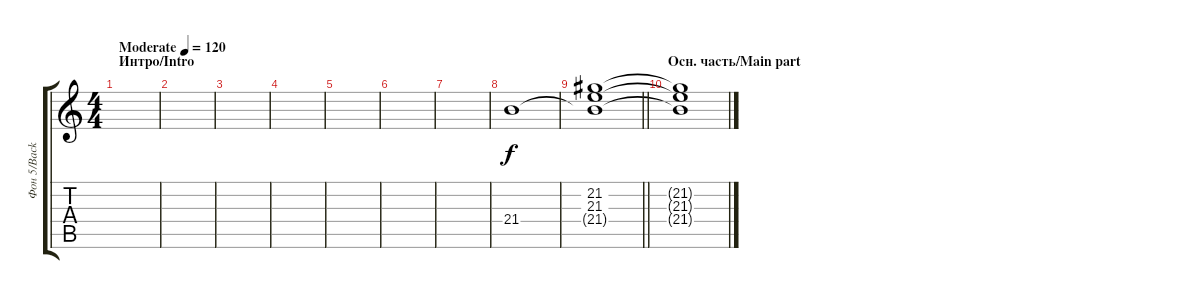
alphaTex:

\track ("Фон 5/Background 5" "Фон 5/Back") {instrument seashore}
\staff {score tabs}
\tuning (E4 B3 G3 D3 A2 E2) {hide}
\ts (4 4)
\section ("" "Интро/Intro")
\tempo (120 "Moderate")
\clef g2
\ks c
|
|
|
|
|
|
|
21.4.1{volume 11} |
\barLineRight lightlight
(21.2 21.3 21.4{t}).1 |
\section ("" "Осн. часть/Main part")
(21.2{t} 21.3{t} 21.4{t}).1
